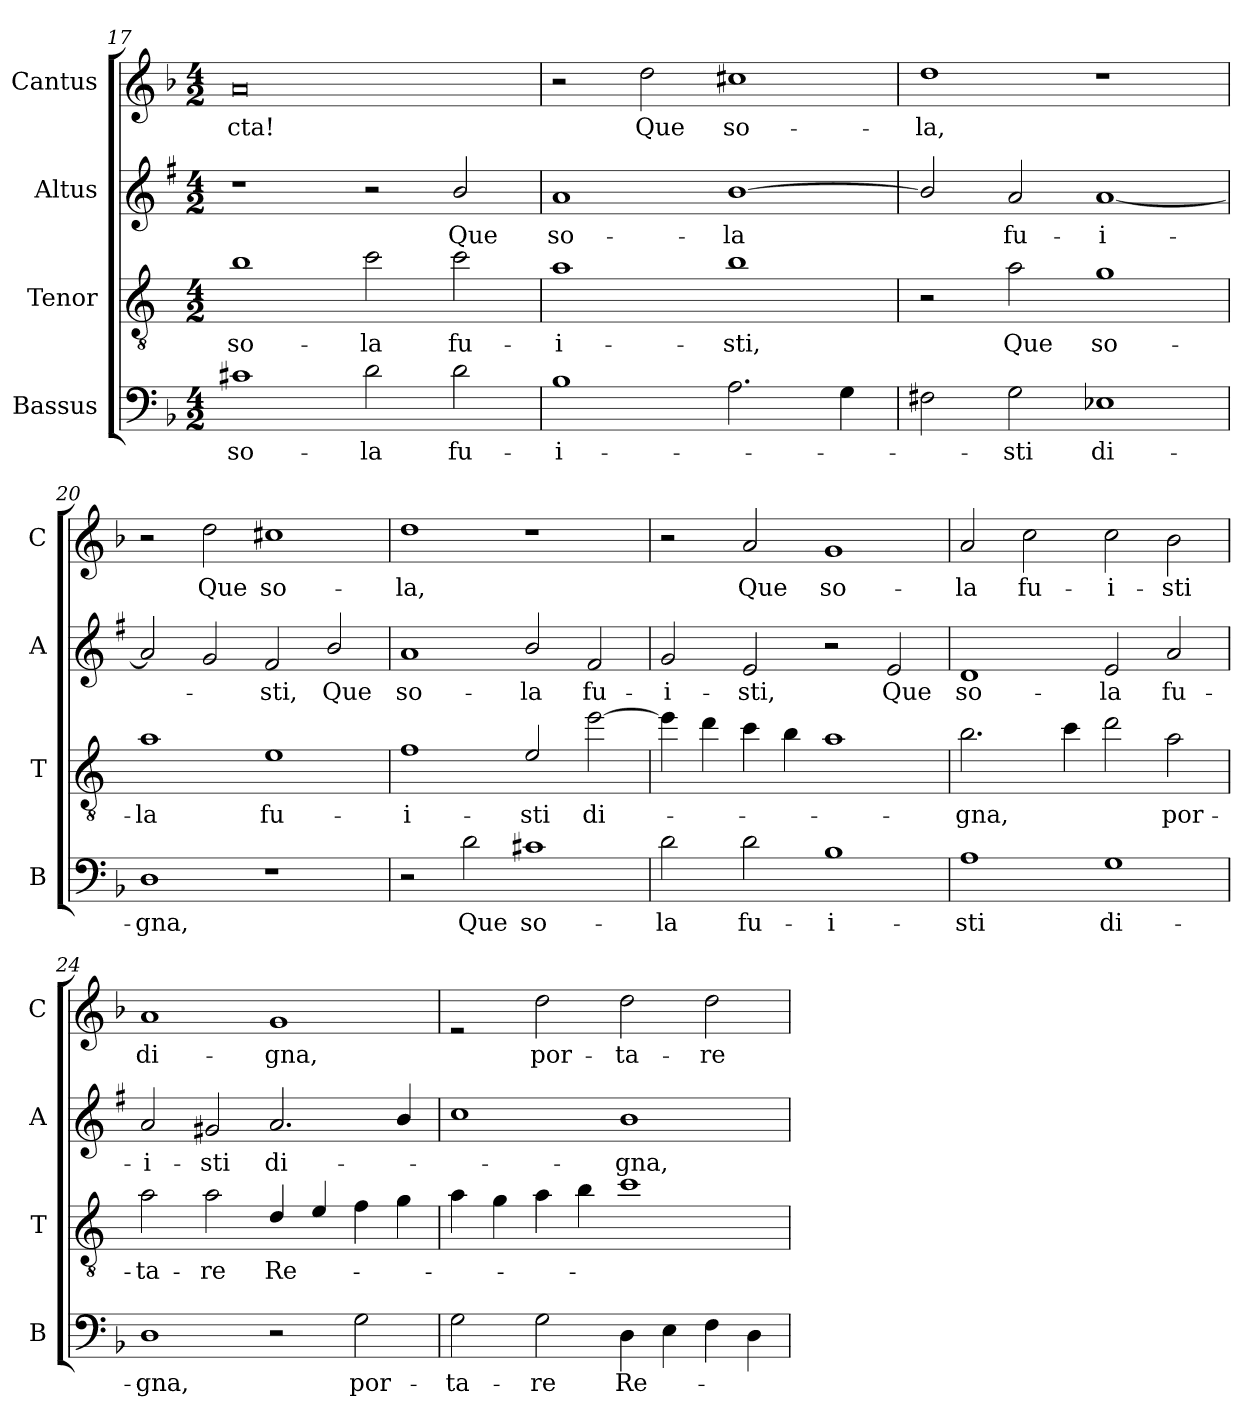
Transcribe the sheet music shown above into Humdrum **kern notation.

**kern	**text	**kern	**text	**kern	**text	**kern	**text
*part4	*part4	*part3	*part3	*part2	*part2	*part1	*part1
*staff4	*staff4	*staff3	*staff3	*staff2	*staff2	*staff1	*staff1
*I"Bassus	*	*I"Tenor	*	*I"Altus	*	*I"Cantus	*
*I'B	*	*I'T	*	*I'A	*	*I'C	*
*clefF4	*	*clefGv2	*	*clefG2	*	*clefG2	*
*	*	*ITrd4c7	*	*ITrd1c2	*	*	*
*k[b-]	*	*k[b-]	*	*k[b-]	*	*k[b-]	*
*F:	*	*F:	*	*F:	*	*F:	*
*M4/2	*	*M4/2	*	*M4/2	*	*M4/2	*
=17	=17	=17	=17	=17	=17	=17	=17
!	!LO:LY:b	!	!LO:LY:b	!	!	!	!LO:LY:b
1c#X	so-	1e	so-	1r	.	0a	-cta!
!	!LO:LY:b	!	!LO:LY:b	!	!	!	!
2d\	-la	2f\	-la	2r	.	.	.
!	!LO:LY:b	!	!LO:LY:b	!	!LO:LY:b	!	!
2d\	fu-	2f\	fu-	2a/	Que	.	.
!!LO:PB:g=z
=18	=18	=18	=18	=18	=18	=18	=18
!	!LO:LY:b	!	!LO:LY:b	!	!LO:LY:b	!	!
1B-	-i-	1d	-i-	1g	so-	2r	.
!	!	!	!	!	!	!	!LO:LY:b
.	.	.	.	.	.	2dd\	Que
!	!	!	!LO:LY:b	!	!LO:LY:b	!	!LO:LY:b
2.A\	.	1e	-sti,	[1a	-la	1cc#X	so-
4G\	.	.	.	.	.	.	.
=19	=19	=19	=19	=19	=19	=19	=19
!	!	!	!	!	!	!	!LO:LY:b
2F#X\	.	2r	.	2a/]	.	1dd	-la,
!	!LO:LY:b	!	!LO:LY:b	!	!LO:LY:b	!	!
2G\	-sti	2d\	Que	2g/	fu-	.	.
!	!LO:LY:b	!	!LO:LY:b	!	!LO:LY:b	!	!
1E-X	di-	1c	so-	[1g	-i-	1r	.
=20	=20	=20	=20	=20	=20	=20	=20
!	!LO:LY:b	!	!LO:LY:b	!	!	!	!
1D	-gna,	1d	-la	2g/]	.	2r	.
!	!	!	!	!	!	!	!LO:LY:b
.	.	.	.	2f/	.	2dd\	Que
!	!	!	!LO:LY:b	!	!LO:LY:b	!	!LO:LY:b
1r	.	1A	fu-	2e/	-sti,	1cc#X	so-
!	!	!	!	!	!LO:LY:b	!	!
.	.	.	.	2a/	Que	.	.
=21	=21	=21	=21	=21	=21	=21	=21
!	!	!	!LO:LY:b	!	!LO:LY:b	!	!LO:LY:b
2r	.	1B-	-i-	1g	so-	1dd	-la,
!	!LO:LY:b	!	!	!	!	!	!
2d\	Que	.	.	.	.	.	.
!	!LO:LY:b	!	!LO:LY:b	!	!LO:LY:b	!	!
1c#X	so-	2A/	-sti	2a/	-la	1r	.
!	!	!	!LO:LY:b	!	!LO:LY:b	!	!
.	.	[2a\	di-	2e/	fu-	.	.
=22	=22	=22	=22	=22	=22	=22	=22
!	!LO:LY:b	!	!	!	!LO:LY:b	!	!
2d\	-la	4a\]	.	2f/	-i-	2r	.
.	.	4g\	.	.	.	.	.
!	!LO:LY:b	!	!	!	!LO:LY:b	!	!LO:LY:b
2d\	fu-	4f\	.	2d/	-sti,	2a/	Que
.	.	4e\	.	.	.	.	.
!	!LO:LY:b	!	!	!	!	!	!LO:LY:b
1B-	-i-	1d	.	2r	.	1g	so-
!	!	!	!	!	!LO:LY:b	!	!
.	.	.	.	2d/	Que	.	.
=23	=23	=23	=23	=23	=23	=23	=23
!	!LO:LY:b	!	!LO:LY:b	!	!LO:LY:b	!	!LO:LY:b
1A	-sti	2.e\	-gna,	1c	so-	2a/	-la
!	!	!	!	!	!	!	!LO:LY:b
.	.	.	.	.	.	2cc\	fu-
.	.	4f\	.	.	.	.	.
!	!LO:LY:b	!	!	!	!LO:LY:b	!	!LO:LY:b
1G	di-	2g\	.	2d/	-la	2cc\	-i-
!	!	!	!LO:LY:b	!	!LO:LY:b	!	!LO:LY:b
.	.	2d\	por-	2g/	fu-	2b-\	-sti
!!LO:LB:g=z
=24	=24	=24	=24	=24	=24	=24	=24
!	!LO:LY:b	!	!LO:LY:b	!	!LO:LY:b	!	!LO:LY:b
1D	-gna,	2d\	-ta-	2g/	-i-	1a	di-
!	!	!	!LO:LY:b	!	!LO:LY:b	!	!
.	.	2d\	-re	2f#X/	-sti	.	.
!	!	!	!LO:LY:b	!	!LO:LY:b	!	!LO:LY:b
2r	.	4G/	Re-	2.g/	di-	1g	-gna,
.	.	4A/	.	.	.	.	.
!	!LO:LY:b	!	!	!	!	!	!
2G\	por-	4B-\	.	.	.	.	.
.	.	4c\	.	4a/	.	.	.
=25	=25	=25	=25	=25	=25	=25	=25
!	!LO:LY:b	!	!	!	!	!	!
2G\	-ta-	4d\	.	1b-	.	2rf	.
.	.	4c\	.	.	.	.	.
!	!LO:LY:b	!	!	!	!	!	!LO:LY:b
2G\	-re	4d\	.	.	.	2dd\	por-
.	.	4e\	.	.	.	.	.
!	!LO:LY:b	!	!	!	!LO:LY:b	!	!LO:LY:b
4D\	Re-	1f	.	1a	-gna,	2dd\	-ta-
4E\	.	.	.	.	.	.	.
!	!	!	!	!	!	!	!LO:LY:b
4F\	.	.	.	.	.	2dd\	-re
4D\	.	.	.	.	.	.	.
=	=	=	=	=	=	=	=
*-	*-	*-	*-	*-	*-	*-	*-
